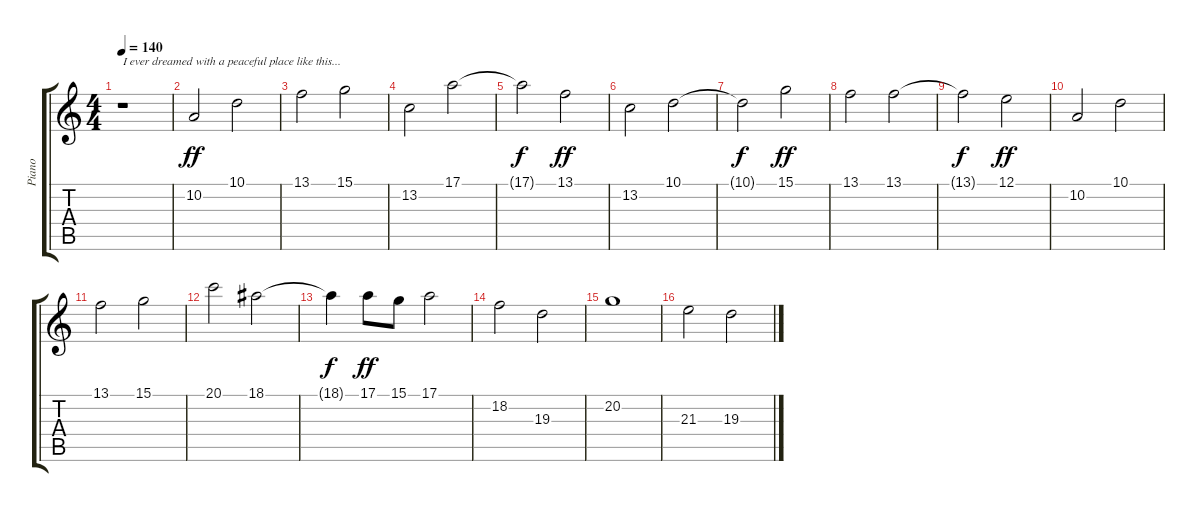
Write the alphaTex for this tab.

\track ("Piano" "Piano") {instrument acousticgrandpiano}
\staff {score tabs}
\tuning (E4 B3 G3 D3 A2 E2) {hide}
\ts (4 4)
\tempo 140
\clef g2
\ks c
r.1{txt "I ever dreamed with a peaceful place like this..." dy ff instrument acousticgrandpiano} |
10.2.2 10.1.2 |
13.1.2 15.1.2 |
13.2.2 17.1.2 |
17.1{t}.2{dy f} 13.1.2{dy ff} |
13.2.2 10.1.2 |
10.1{t}.2{dy f} 15.1.2{dy ff} |
13.1.2 13.1.2 |
13.1{t}.2{dy f} 12.1.2{dy ff} |
10.2.2 10.1.2 |
13.1.2 15.1.2 |
20.1.2 18.1.2 |
18.1{t}.4{dy f} 17.1.8{dy ff} 15.1.8 17.1.2 |
18.2.2 19.3.2 |
20.2.1 |
21.3.2 19.3.2
